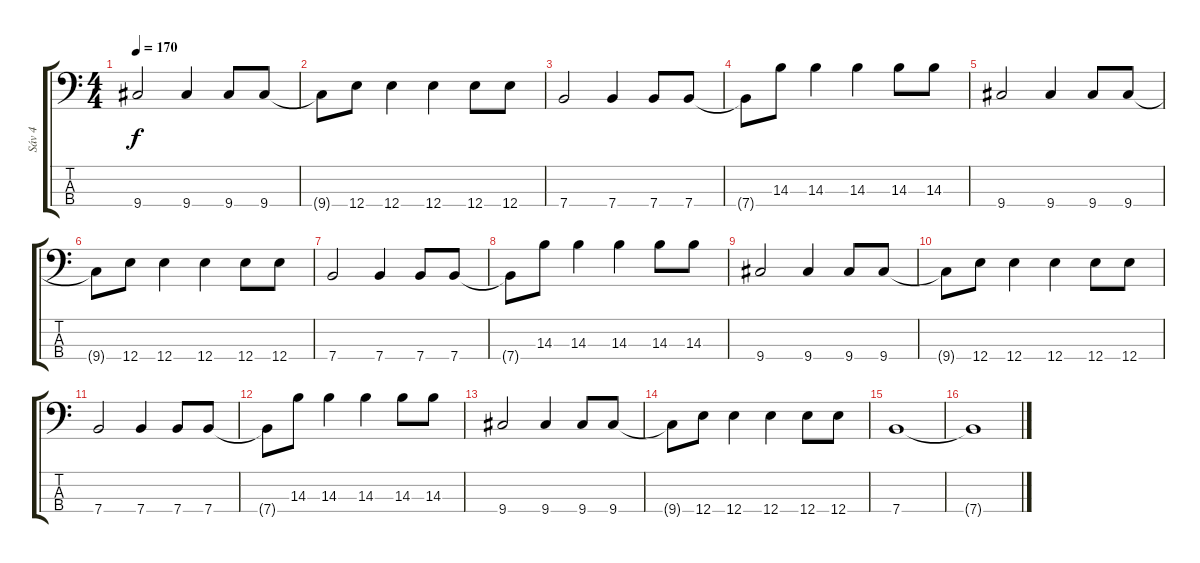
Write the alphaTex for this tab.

\track ("Sáv 4" "Sáv 4") {instrument electricbassfinger}
\staff {score tabs}
\tuning (G2 D2 A1 E1) {hide}
\ts (4 4)
\section ("" "")
\tempo 170
\clef f4
\ks c
9.4.2{dy f} 9.4.4 9.4.8 9.4.8 |
9.4{t}.8 12.4.8 12.4.4 12.4.4 12.4.8 12.4.8 |
7.4.2 7.4.4 7.4.8 7.4.8 |
7.4{t}.8 14.3.8 14.3.4 14.3.4 14.3.8 14.3.8 |
9.4.2 9.4.4 9.4.8 9.4.8 |
9.4{t}.8 12.4.8 12.4.4 12.4.4 12.4.8 12.4.8 |
7.4.2 7.4.4 7.4.8 7.4.8 |
7.4{t}.8 14.3.8 14.3.4 14.3.4 14.3.8 14.3.8 |
9.4.2 9.4.4 9.4.8 9.4.8 |
9.4{t}.8 12.4.8 12.4.4 12.4.4 12.4.8 12.4.8 |
7.4.2 7.4.4 7.4.8 7.4.8 |
7.4{t}.8 14.3.8 14.3.4 14.3.4 14.3.8 14.3.8 |
9.4.2 9.4.4 9.4.8 9.4.8 |
9.4{t}.8 12.4.8 12.4.4 12.4.4 12.4.8 12.4.8 |
7.4.1 |
7.4{t}.1
